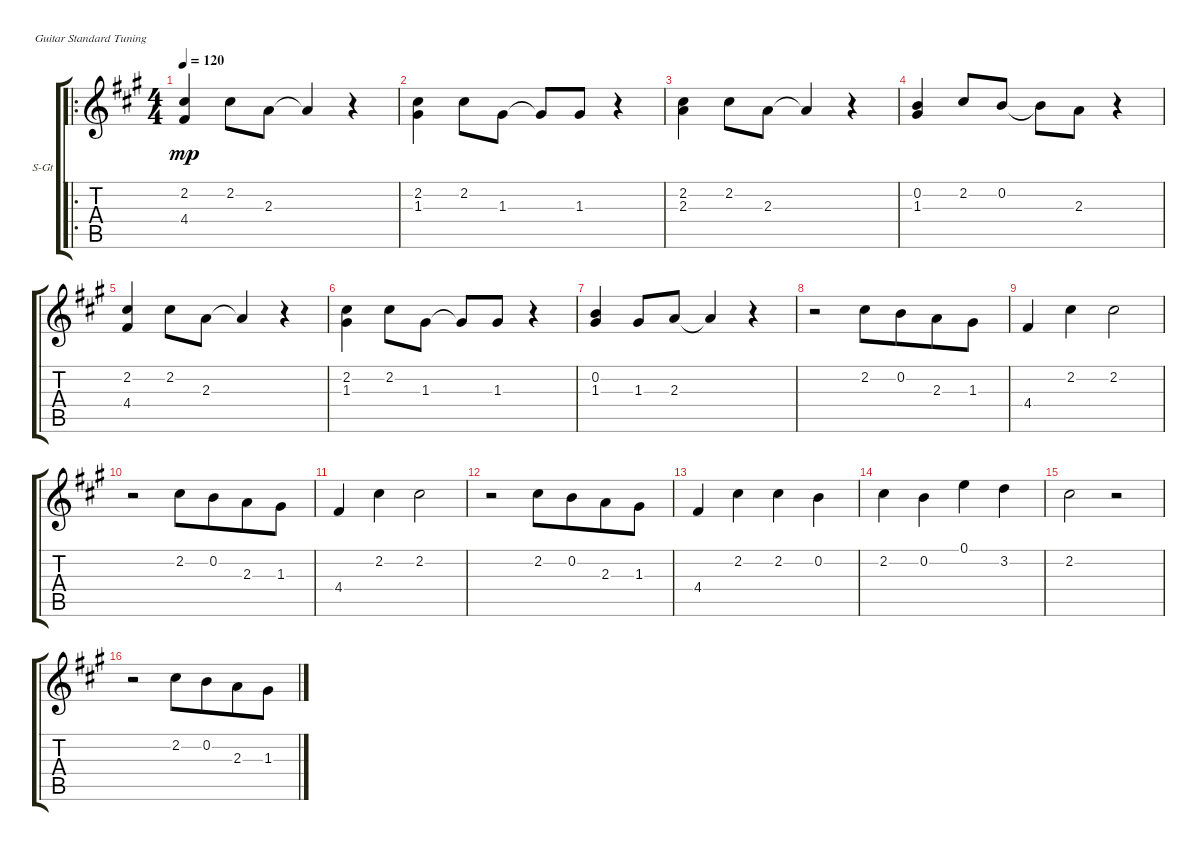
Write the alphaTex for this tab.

\defaultSystemsLayout 4
\bracketExtendMode groupsimilarinstruments
\firstSystemTrackNameOrientation horizontal
\otherSystemsTrackNameOrientation horizontal
\track ("Steel Guitar" "S-Gt") {instrument acousticguitarsteel}
\staff {score tabs}
\tuning (E4 B3 G3 D3 A2 E2)
\ro
\ts (4 4)
\tempo 120
\clef g2
\ks a
(2.2 4.4).4{dy mp instrument acousticguitarsteel} 2.2.8 2.3.8 2.3{t}.4 r.4 |
(2.2 1.3).4{beam invert} 2.2.8{beam invert} 1.3.8{beam invert} 1.3{t}.8 1.3.8 r.4 |
(2.2 2.3).4 2.2.8 2.3.8 2.3{t}.4 r.4 |
(0.2 1.3).4 2.2.8 0.2.8 0.2{t}.8{beam invert} 2.3.8{beam invert} r.4 |
(2.2 4.4).4 2.2.8 2.3.8 2.3{t}.4 r.4 |
(2.2 1.3).4{beam invert} 2.2.8{beam invert} 1.3.8{beam invert} 1.3{t}.8 1.3.8 r.4 |
(0.2 1.3).4 1.3.8 2.3.8 2.3{t}.4 r.4 |
r.2 2.2.8{beam invert} 0.2.8{beam invert beam merge} 2.3.8{beam invert} 1.3.8{beam invert} |
4.4.4 2.2.4 2.2.2 |
r.2 2.2.8{beam invert} 0.2.8{beam invert beam merge} 2.3.8{beam invert} 1.3.8{beam invert} |
4.4.4 2.2.4 2.2.2 |
r.2 2.2.8{beam invert} 0.2.8{beam invert beam merge} 2.3.8{beam invert} 1.3.8{beam invert} |
4.4.4 2.2.4 2.2.4 0.2.4 |
2.2.4 0.2.4 0.1.4 3.2.4 |
2.2.2 r.2 |
r.2 2.2.8{beam invert} 0.2.8{beam invert beam merge} 2.3.8{beam invert} 1.3.8{beam invert}
